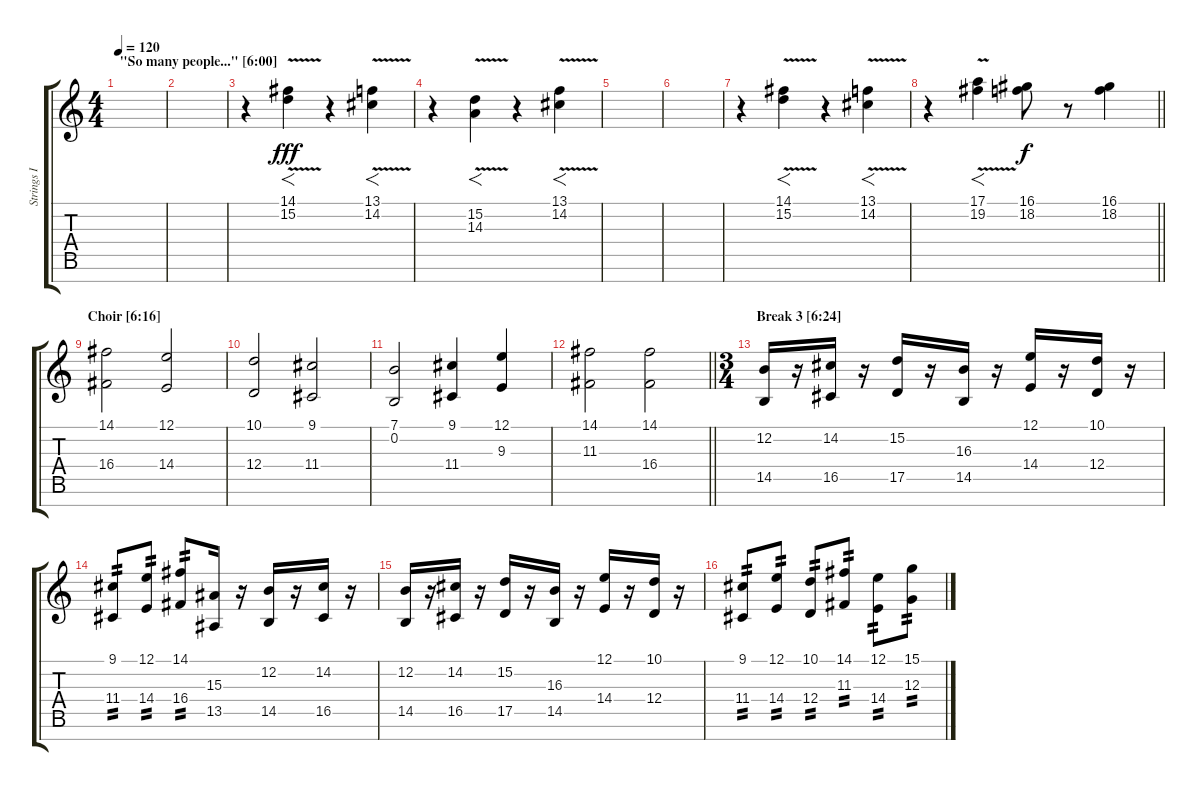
\track ("Strings I" "Strings I") {instrument stringensemble1}
\staff {score tabs}
\tuning (E4 B3 G3 D3 A2 E2 B1) {hide}
\ts (4 4)
\section ("" "\"So many people...\" [6:00]")
\tempo 120
\clef g2
\ks c
|
|
r.4 (14.1{v} 15.2).4{f dy fff} r.4 (13.1{v} 14.2).4{f} |
r.4 (15.2{v} 14.3).4{f} r.4 (13.1{v} 14.2).4{f} |
|
|
r.4 (14.1{v} 15.2).4{f} r.4 (13.1{v} 14.2).4{f} |
\barLineRight lightlight
r.4 (17.1{v} 19.2).4{f} (16.1 18.2).8{dy f} r.8 (16.1 18.2).4 |
\section ("" "Choir [6:16]")
(14.1 16.4).2 (12.1 14.4).2 |
(10.1 12.4).2 (9.1 11.4).2 |
(7.1 0.2).2 (9.1 11.4).4 (12.1 9.3).4 |
\barLineRight lightlight
(14.1 11.3).2 (14.1 16.4).2 |
\ts (3 4)
\section ("" "Break 3 [6:24]")
(12.2 14.5).16{balance 10} r.16 (14.2 16.5).16 r.16 (15.2 17.5).16 r.16 (16.3 14.5).16 r.16 (12.1 14.4).16 r.16 (10.1 12.4).16 r.16 |
(9.1 11.4).8{tp 2} (12.1 14.4).8{tp 2} (14.1 16.4).8{tp 2} (15.3 13.5).16 r.16 (12.2 14.5).16 r.16 (14.2 16.5).16 r.16 |
(12.2 14.5).16 r.16 (14.2 16.5).16 r.16 (15.2 17.5).16 r.16 (16.3 14.5).16 r.16 (12.1 14.4).16 r.16 (10.1 12.4).16 r.16 |
(9.1 11.4).8{tp 2} (12.1 14.4).8{tp 2} (10.1 12.4).8{tp 2} (14.1 11.3).8{tp 2} (12.1 14.4).8{tp 2} (15.1 12.3).8{tp 2}
